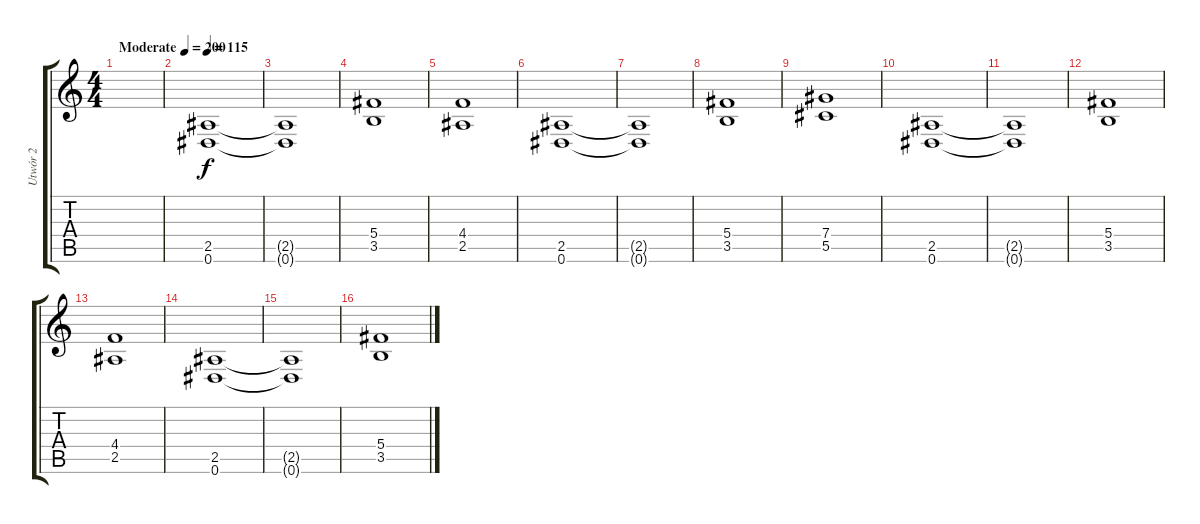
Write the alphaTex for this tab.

\track ("Utwór 2" "Utwór 2") {instrument distortionguitar}
\staff {score tabs}
\tuning (Eb4 Bb3 Gb3 Db3 Ab2 Eb2) {hide}
\ts (4 4)
\tempo (200 "Moderate")
\clef g2
\ks c
|
\tempo 115
(2.5 0.6).1 |
(2.5{t} 0.6{t}).1 |
(5.4 3.5).1 |
(4.4 2.5).1 |
(2.5 0.6).1 |
(2.5{t} 0.6{t}).1 |
(5.4 3.5).1 |
(7.4 5.5).1 |
(2.5 0.6).1 |
(2.5{t} 0.6{t}).1 |
(5.4 3.5).1 |
(4.4 2.5).1 |
(2.5 0.6).1 |
(2.5{t} 0.6{t}).1 |
(5.4 3.5).1
